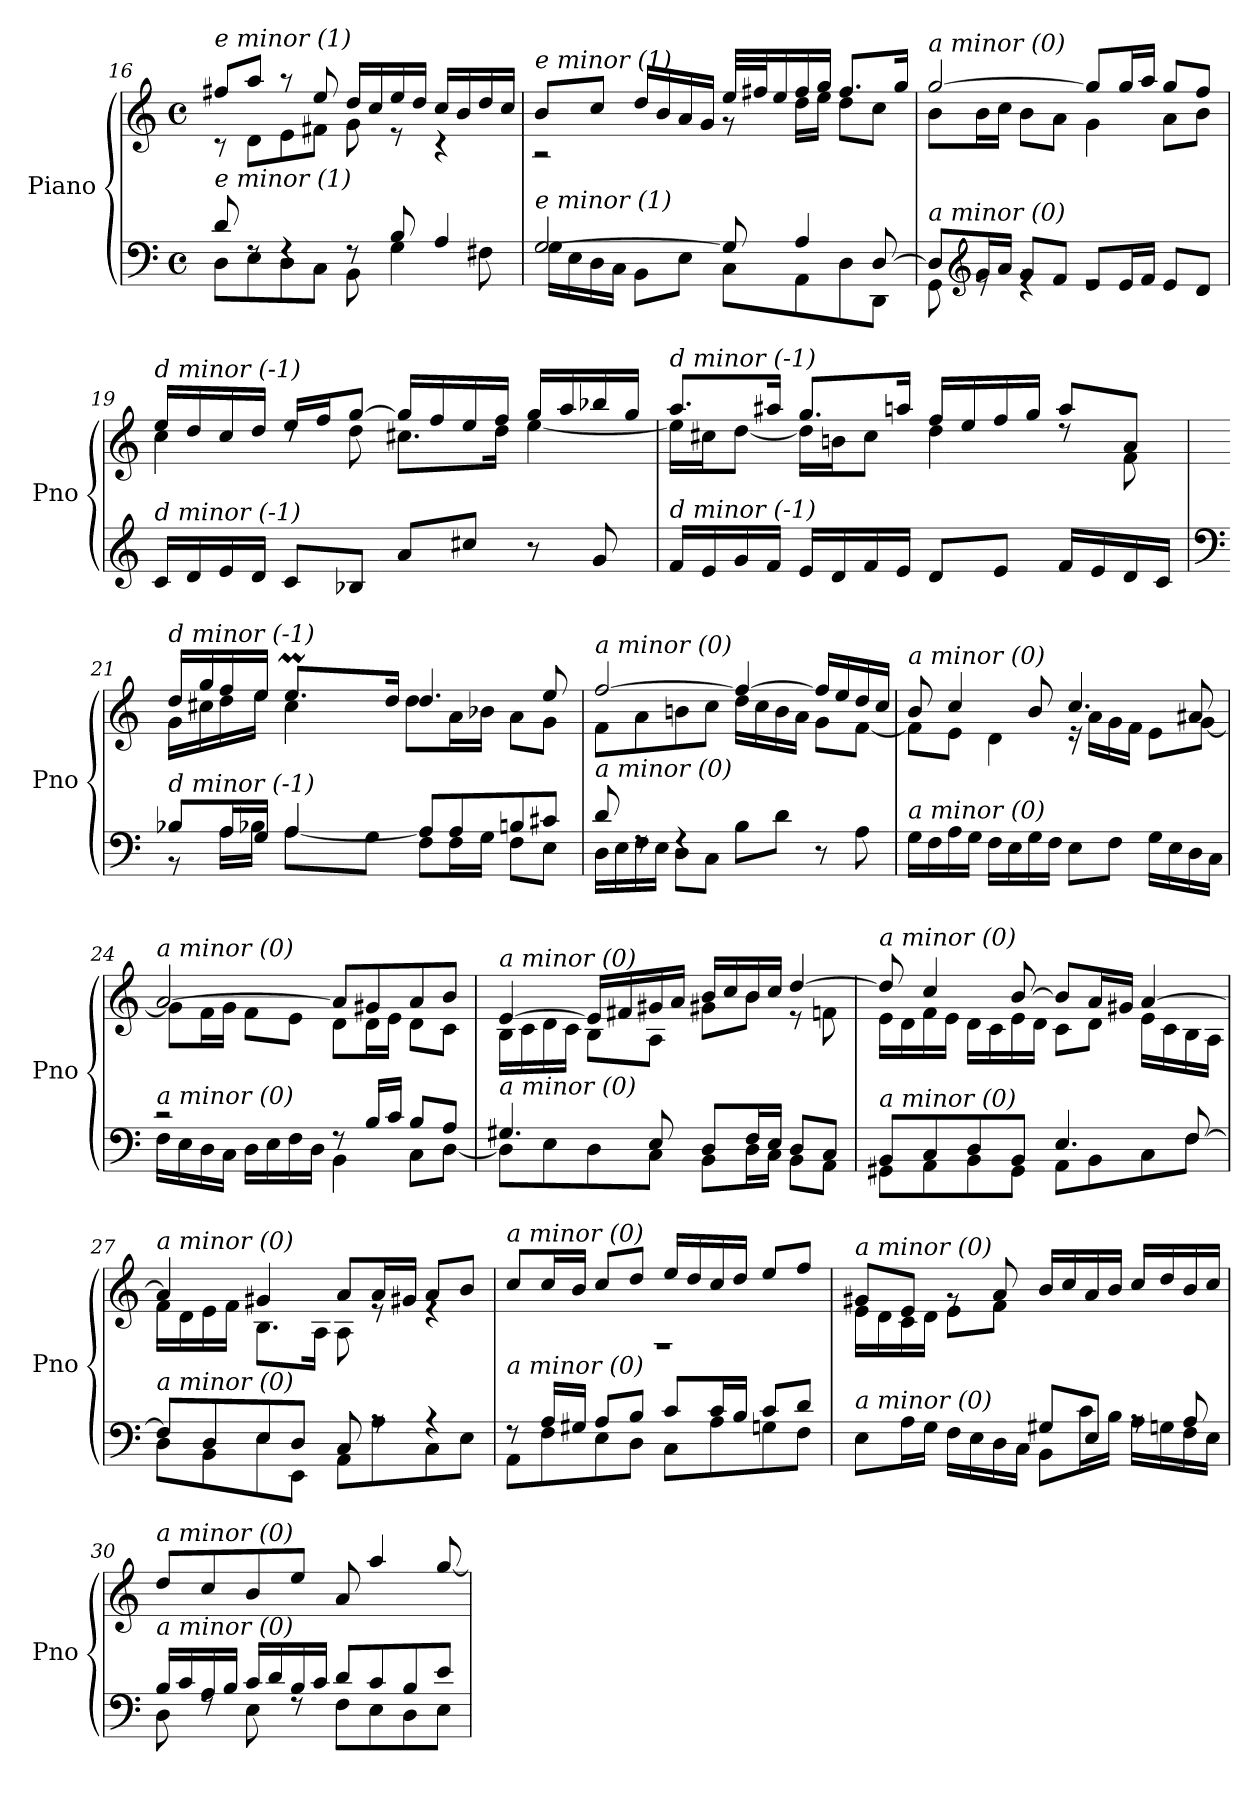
**kern	**kern
*part1	*part1
*staff2	*staff1
*I"Piano	*
*I'Pno	*
*clefF4	*clefG2
*k[]	*k[]
*M4/4	*M4/4
*met(c)	*met(c)
=16	=16
*^	*^
!	!	!LO:TX:i:t=e minor (1)	!
!LO:TX:i:t=e minor (1)	!	!	!
8d/	8D\L	8ff#X/L	8r
8rF	8E\	8aa/J	8d\L
4rF	8D\	8r	8e\
.	8C\J	8ee/	8f#X\J
8rF	8BB\	16dd/LL	8g\
.	.	16cc/	.
8B/	4G\	16ee/	8r
.	.	16dd/JJ	.
4A/	.	16cc/LL	4r
.	.	16b/	.
.	8F#X\	16dd/	.
.	.	16cc/JJ	.
!!LO:LB:g=z	!!
=17	=17	=17	=17
!	!	!LO:TX:i:t=e minor (1)	!
!LO:TX:i:t=e minor (1)	!	!	!
[2G/	16G\LL	8b/L	2r
.	16E\	.	.
.	16D\	8cc/J	.
.	16C\JJ	.	.
.	8BB\L	16dd/LL	.
.	.	16b/	.
.	8E\J	16a/	.
.	.	16g/JJ	.
8G/]	8C\L	32ee/LLL	8r
.	.	32ff#X/J	.
.	.	16ee/	.
4A/	8AA\	16ff#/	16dd\LL
.	.	16gg/JJ	16ee\JJ
.	8D\	8.ff#/L	8dd\L
[8D/	8DD\J	.	8cc\J
.	.	16gg/Jk	.
=18	=18	=18	=18
!	!	!LO:TX:i:t=a minor (0)	!
!LO:TX:i:t=a minor (0)	!	!	!
8D/L]	8GG\	[2gg/	8b\L
*clefG2	*	*	*
16g/L	8re	.	16b\L
16a/JJ	.	.	16cc\JJ
8g/L	4re	.	8b\L
8f/J	.	.	8a\J
8e/L	2re	8gg/L]	4g\
16e/L	.	16gg/L	.
16f/JJ	.	16aa/JJ	.
8e/L	.	8gg/L	8a\L
8d/J	.	8ff/J	8b\J
*v	*v	*	*
=19	=19	=19
!	!LO:TX:i:t=d minor (-1)	!
!LO:TX:i:t=d minor (-1)	!	!
16c/LL	16ee/LL	4cc\
16d/	16dd/	.
16e/	16cc/	.
16d/JJ	16dd/JJ	.
8c/L	16ee/LL	8rdd
.	16ff/J	.
8B-X/J	[8gg/J	8dd\
8a/L	16gg/LL]	8.cc#X\L
.	16ff/	.
8cc#X/J	16ee/	.
.	16ff/JJ	16dd\Jk
8r	16gg/LL	[4ee\
.	16aa/	.
8g/	16bb-X/	.
.	16gg/JJ	.
!!LO:LB:g=z	!!
=20	=20	=20
!	!LO:TX:i:t=d minor (-1)	!
!LO:TX:i:t=d minor (-1)	!	!
16f/LL	8.aa/L	16ee\LL]
16e/	.	16cc#X\J
16g/	.	[8dd\J
16f/JJ	16aa#Xi/Jk	.
16e/LL	8.gg/L	16dd\LL]
16d/	.	16bn\J
16f/	.	8cc#\J
16e/JJ	16aa/Jk	.
8d/L	16ff/LL	4dd\
.	16ee/	.
8e/J	16ff/	.
.	16gg/JJ	.
16f/LL	8aa/L	8rdd
16e/	.	.
16d/	8a/J	8f\
16c/JJ	.	.
*	*v	*v
=21	=21
*clefF4	*
*^	*^
*	*^	*	*^
!	!	!	!LO:TX:i:t=d minor (-1)	!	!
!LO:TX:i:t=d minor (-1)	!	!	!	!	!
4ryy	8B-X/L	8r	16dd/LL	16g\LL	4ryy
.	.	.	16gg/	16cc#X\	.
.	16A/L	16A\LL	16ff/	16dd\	.
.	16G/JJ	16B-X\JJ	16ee/JJ	16ee\JJ	.
8.ryy	[4A/	8A\L	8.eem/L	4cc#\	32ffyy
.	.	.	.	.	32eeyy
.	.	.	.	.	32ffyy
.	.	.	.	.	16.eeyy
.	.	8G\J	.	.	.
2ryy	.	.	16dd/Jk	.	2ryy
.	8A/L]	8F\L	4.dd/	8dd\L	.
.	8A/	16F\L	.	16a\L	.
.	.	16G\JJ	.	16b-X\JJ	.
.	8Bn/	8F\L	.	8a\L	.
.	8c#X/J	8E\J	8ee/	8g\J	.
16ryy	.	.	.	.	16ryy
*	*v	*v	*	*	*
!!LO:LB:g=z	!!	!!
=22	=22	=22	=22	=22
!	!	!LO:TX:i:t=a minor (0)	!	!
!LO:TX:i:t=a minor (0)	!	!	!	!
8d/	16D\LL	[2ff/	8f\L	2ryy
.	16E\	.	.	.
8rF	16F\	.	8a\	.
.	16E\JJ	.	.	.
4rF	8D\L	.	8bn\	.
.	8C\J	.	8cc\J	.
8B\L	2ryy	4ff/_	16dd\LL	2ryy
.	.	.	16cc\	.
8d\J	.	.	16b\	.
.	.	.	16a\JJ	.
8r	.	16ff/LL]	8g\L	.
.	.	16ee/	.	.
8A\	.	16dd/	[8f\J	.
.	.	16cc/JJ	.	.
*v	*v	*	*	*
*	*	*v	*v
!!LO:LB:g=z
=23	=23	=23
!	!LO:TX:i:t=a minor (0)	!
!LO:TX:i:t=a minor (0)	!	!
16G\LL	8b/	8f\L]
16F\	.	.
16A\	4cc/	8e\J
16G\JJ	.	.
16F\LL	.	4d\
16E\	.	.
16G\	8b/	.
16F\JJ	.	.
8E\L	4.cc/	16r
.	.	16a\LL
8F\J	.	16g\
.	.	16f\JJ
16G\LL	.	8e\L
16E\	.	.
16D\	8a#Xi/	[8g\J
16C\JJ	.	.
=24	=24	=24
*^	*	*
!	!	!LO:TX:i:t=a minor (0)	!
!LO:TX:i:t=a minor (0)	!	!	!
2r	16F\LL	[2a/	8g\L]
.	16E\	.	.
.	16D\	.	16f\L
.	16C\JJ	.	16g\JJ
.	16D\LL	.	8f\L
.	16E\	.	.
.	16F\	.	8e\J
.	16D\JJ	.	.
8rF	4BB\	8a/L]	8d\L
16B/LL	.	8g#X/	16d\L
16c/JJ	.	.	16e\JJ
8B/L	8C\L	8a/	8d\L
8A/J	[8D\J	8b/J	8c\J
=25	=25	=25	=25
!	!	!LO:TX:i:t=a minor (0)	!
!LO:TX:i:t=a minor (0)	!	!	!
4.G#X/	8D\L]	[4e/	16B\LL
.	.	.	16c\
.	8E\	.	16d\
.	.	.	16c\JJ
.	8D\	16e/LL]	8B\L
.	.	16f#X/	.
8E/	8C\J	16g#X/	8A\J
.	.	16a/JJ	.
8D/L	8BB\L	16b/LL	8g#X\L
.	.	16cc/	.
16F/L	16D\L	16b/	8b\J
16E/JJ	16C\JJ	16cc/JJ	.
8D/L	8BB\L	[4dd/	8r
8C/J	8AA\J	.	8fn\
!!LO:PB:g=z	!!
=26	=26	=26	=26
!	!	!LO:TX:i:t=a minor (0)	!
!LO:TX:i:t=a minor (0)	!	!	!
8BB/L	8GG#X\L	8dd/]	16e\LL
.	.	.	16d\
8C/	8AA\	4cc/	16f\
.	.	.	16e\JJ
8D/	8BB\	.	16d\LL
.	.	.	16c\
8BB/J	8GG#\J	[8b/	16e\
.	.	.	16d\JJ
4.E/	8AA\L	8b/L]	8c\L
.	8BB\	16a/L	8d\J
.	.	16g#X/JJ	.
.	8C\	[4a/	16e\LL
.	.	.	16c\
[8F/	8F\J	.	16B\
.	.	.	16A\JJ
=27	=27	=27	=27
!	!	!LO:TX:i:t=a minor (0)	!
!LO:TX:i:t=a minor (0)	!	!	!
8F/L]	8D\L	4a/]	16f\LL
.	.	.	16d\
8D/	8BB\	.	16e\
.	.	.	16f\JJ
8E/	8E\	4g#X/	8.B\L
8D/J	8EE\J	.	.
.	.	.	16A\Jk
8C/	8AA\L	8a/L	8A\
8rA	8A\	16a/L	8re
.	.	16g#X/JJ	.
4rA	8C\	8a/L	4re
.	8E\J	8b/J	.
=28	=28	=28	=28
!	!	!LO:TX:i:t=a minor (0)	!
!LO:TX:i:t=a minor (0)	!	!	!
8rF	8AA\L	1rF	8cc/L
16A/LL	8F\	.	16cc/L
16G#X/JJ	.	.	16b/JJ
8A/L	8E\	.	8cc/L
8B/J	8D\J	.	8dd/J
8c/L	8C\L	.	16ee/LL
.	.	.	16dd/
16c/L	8A\	.	16cc/
16B/JJ	.	.	16dd/JJ
8c/L	8Gn\	.	8ee/L
8d/J	8F\J	.	8ff/J
!!LO:LB:g=z
=29	=29	=29	=29
*	*^	*	*^
!	!	!	!LO:TX:i:t=a minor (0)	!	!
!LO:TX:i:t=a minor (0)	!	!	!	!	!
2ryy	8E\L	2ryy	8g#X/L	16e\LL	2ryy
.	.	.	.	16d\	.
.	16A\L	.	8e/J	16c\	.
.	16G\JJ	.	.	16d\JJ	.
.	16F\LL	.	8rg	8e\L	.
.	16E\	.	.	.	.
.	16D\	.	8a/	8f\J	.
.	16C\JJ	.	.	.	.
2ryy	8G#X/L	8BB\L	16b/LL	2ryy	2ryy
.	.	.	16cc/	.	.
.	8E/J	16c\L	16a/	.	.
.	.	16B\JJ	16b/JJ	.	.
.	8rA	16A\LL	16cc/LL	.	.
.	.	16Gn\	16dd/	.	.
.	8A/	16F\	16b/	.	.
.	.	16E\JJ	16cc/JJ	.	.
*	*	*	*v	*v	*v
=30	=30	=30	=30
!	!	!	!LO:TX:i:t=a minor (0)
!LO:TX:i:t=a minor (0)	!	!	!
*	*v	*v	*
16B/LL	8D\	8dd/L
16c/	.	.
16A/	8rF	8cc/
16B/JJ	.	.
16c/LL	8E\	8b/
16d/	.	.
16B/	8rF	8ee/J
16c/JJ	.	.
8d/L	8F\L	8a/
8c/	8E\	4aa/
8B/	8D\	.
8e/J	8E\J	[8gg/
*v	*v	*
=	=
*-	*-
